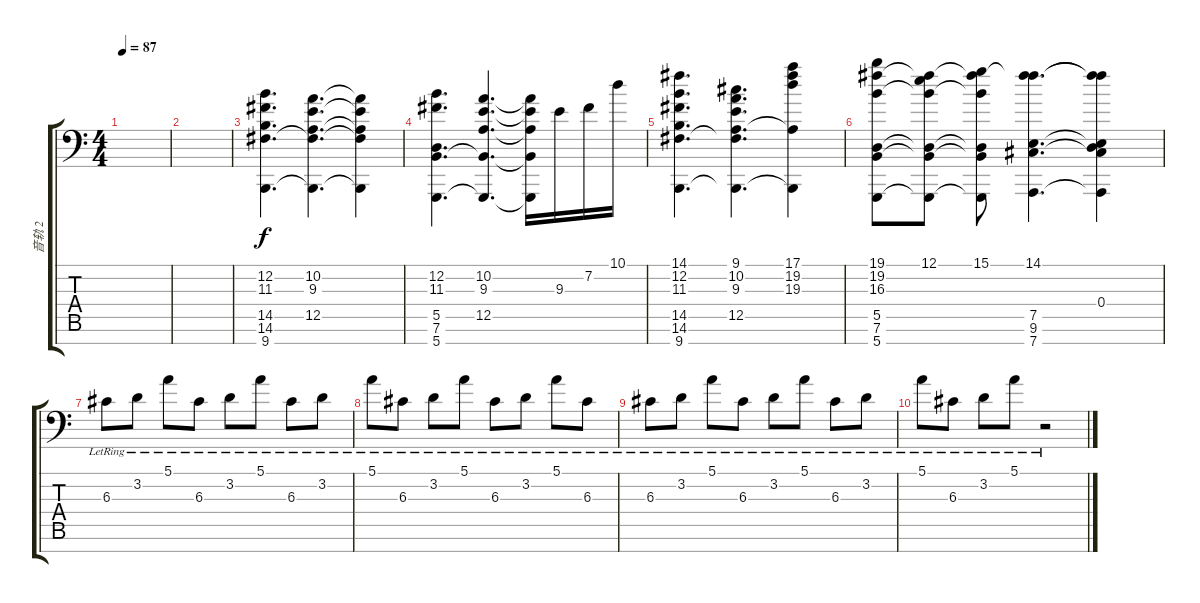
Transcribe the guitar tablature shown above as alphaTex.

\track ("音轨 2" "音轨 2") {instrument acousticgrandpiano}
\staff {score tabs}
\tuning (E4 B3 G3 D3 A2 E2 D1) {hide}
\ts (4 4)
\tempo 87
\clef f4
\ks c
|
|
(12.2 11.3 14.5 14.6 9.7).4{d} (10.2 9.3 12.5 14.6{t} 9.7{t}).4{d} (10.2{t} 9.3{t} 12.5{t} 14.6{t} 9.7{t}).4 |
(12.2 11.3 5.5 7.6 5.7).4{d} (10.2 9.3 12.5 7.6{t} 5.7{t}).4{d} (10.2{t} 9.3{t} 12.5{t} 7.6{t} 5.7{t}).16 9.3.16 7.2.16 10.1.16 |
(14.1 12.2 11.3 14.5 14.6 9.7).4{d} (9.1 10.2 9.3 12.5 14.6{t} 9.7{t}).4{d} (17.1 19.2 19.3 12.5{t} 9.7{t}).4 |
(19.1 19.2 16.3 5.5 7.6 5.7).8 (12.1 19.2{t} 16.3{t} 5.5{t} 7.6{t} 5.7{t}).8 (15.1 19.2{t} 16.3{t} 5.5{t} 7.6{t} 5.7{t}).8 (14.1 19.2{t} 7.5 9.6 7.7).4{d} (14.1{t} 19.2{t} 0.4 7.5{t} 9.6{t} 7.7{t}).4 |
6.3{lr}.8 3.2{lr}.8 5.1{lr}.8 6.3{lr}.8 3.2{lr}.8 5.1{lr}.8 6.3{lr}.8 3.2{lr}.8 |
5.1{lr}.8 6.3{lr}.8 3.2{lr}.8 5.1{lr}.8 6.3{lr}.8 3.2{lr}.8 5.1{lr}.8 6.3{lr}.8 |
6.3{lr}.8 3.2{lr}.8 5.1{lr}.8 6.3{lr}.8 3.2{lr}.8 5.1{lr}.8 6.3{lr}.8 3.2{lr}.8 |
5.1{lr}.8 6.3{lr}.8 3.2{lr}.8 5.1{lr}.8 r.2
